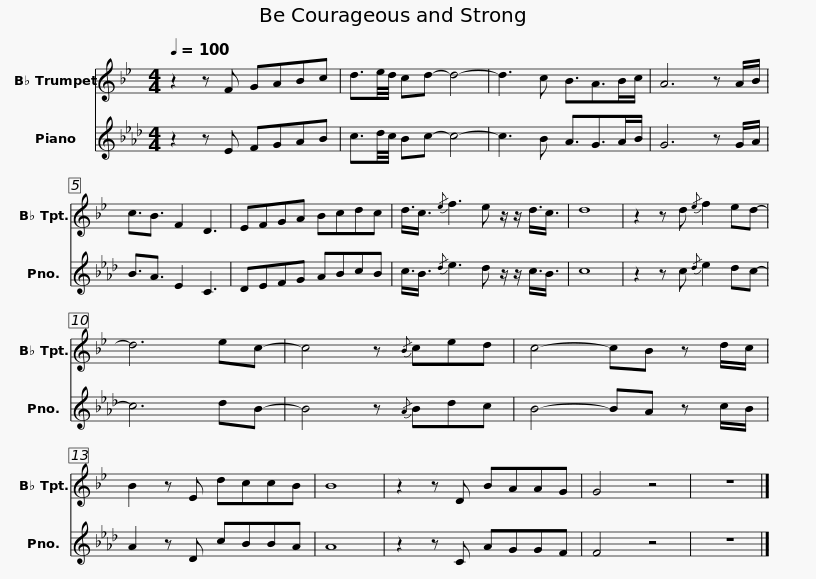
X:1
%%score 1 2
L:1/8
Q:1/4=100
M:4/4
I:linebreak $
K:Ab
V:1 treble transpose=-2
V:2 treble
V:1
[K:Bb] z2 z F GABc | d3/2e/4d/4 cd- d4- | d3 c B3/2A>Bc/ | A6 z A/B/ | c3/2B3/2 F2 D3 |$ %5
 EFGA Bcdc | d3/4c3/4{/e} f3 e z/ z/ d3/4c3/4 | d8 | z2 z d{/e} f2 ed- | d6 ec- | %10
 c4 z{/B} ced |$ c4- cB z d/c/ | B2 z E dccB | B8 | z2 z D BAAG | %15
 G4 z4 | z8 |] %17
V:2
 z2 z E FGAB | c3/2d/4c/4 Bc- c4- | c3 B A3/2G>AB/ | G6 z G/A/ | B3/2A3/2 E2 C3 |$ %5
 DEFG ABcB | c3/4B3/4{/d} e3 d z/ z/ c3/4B3/4 | c8 | z2 z c{/d} e2 dc- | c6 dB- | %10
 B4 z{/A} Bdc |$ B4- BA z c/B/ | A2 z D cBBA | A8 | z2 z C AGGF | %15
 F4 z4 | z8 |] %17
